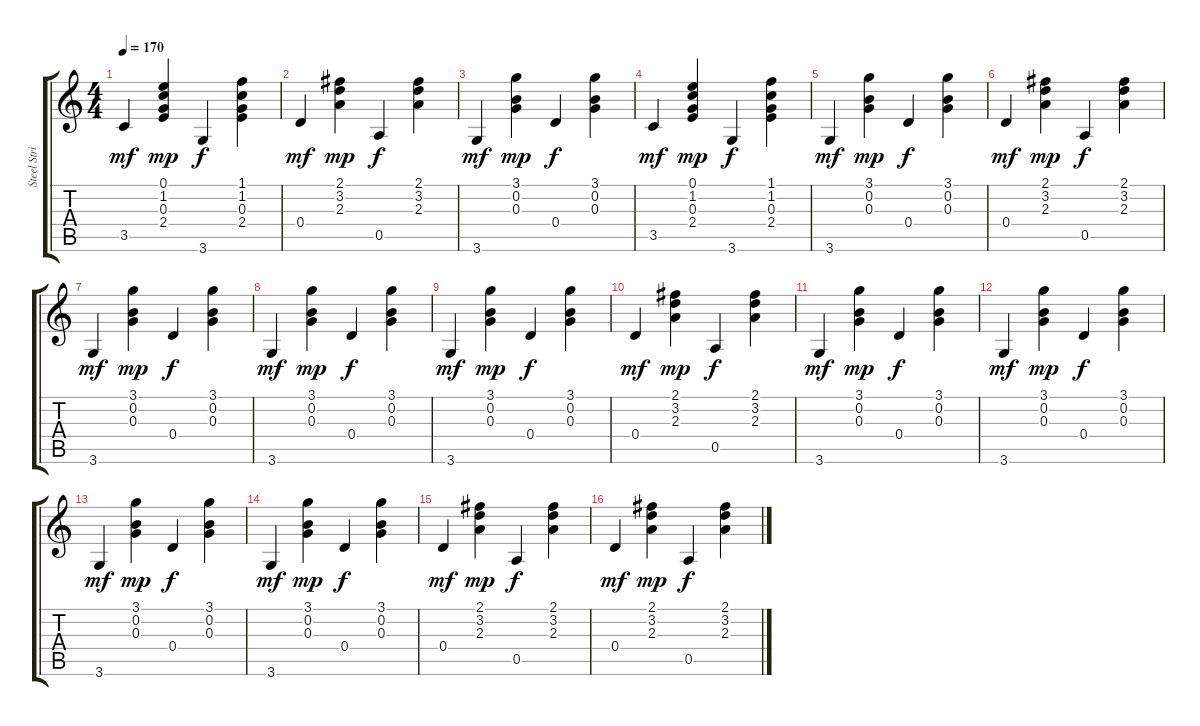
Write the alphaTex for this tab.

\track ("Steel String" "Steel Stri") {instrument acousticguitarsteel}
\staff {score tabs}
\tuning (E4 B3 G3 D3 A2 E2) {hide}
\ts (4 4)
\tempo 170
\clef g2
\ks c
3.5.4{dy mf} (0.1 1.2 0.3 2.4).4{dy mp} 3.6.4{dy f} (1.1 1.2 0.3 2.4).4 |
0.4.4{dy mf} (2.1 3.2 2.3).4{dy mp} 0.5.4{dy f} (2.1 3.2 2.3).4 |
3.6.4{dy mf} (3.1 0.2 0.3).4{dy mp} 0.4.4{dy f} (3.1 0.2 0.3).4 |
3.5.4{dy mf} (0.1 1.2 0.3 2.4).4{dy mp} 3.6.4{dy f} (1.1 1.2 0.3 2.4).4 |
3.6.4{dy mf} (3.1 0.2 0.3).4{dy mp} 0.4.4{dy f} (3.1 0.2 0.3).4 |
0.4.4{dy mf} (2.1 3.2 2.3).4{dy mp} 0.5.4{dy f} (2.1 3.2 2.3).4 |
3.6.4{dy mf} (3.1 0.2 0.3).4{dy mp} 0.4.4{dy f} (3.1 0.2 0.3).4 |
3.6.4{dy mf} (3.1 0.2 0.3).4{dy mp} 0.4.4{dy f} (3.1 0.2 0.3).4 |
3.6.4{dy mf} (3.1 0.2 0.3).4{dy mp} 0.4.4{dy f} (3.1 0.2 0.3).4 |
0.4.4{dy mf} (2.1 3.2 2.3).4{dy mp} 0.5.4{dy f} (2.1 3.2 2.3).4 |
3.6.4{dy mf} (3.1 0.2 0.3).4{dy mp} 0.4.4{dy f} (3.1 0.2 0.3).4 |
3.6.4{dy mf} (3.1 0.2 0.3).4{dy mp} 0.4.4{dy f} (3.1 0.2 0.3).4 |
3.6.4{dy mf} (3.1 0.2 0.3).4{dy mp} 0.4.4{dy f} (3.1 0.2 0.3).4 |
3.6.4{dy mf} (3.1 0.2 0.3).4{dy mp} 0.4.4{dy f} (3.1 0.2 0.3).4 |
0.4.4{dy mf} (2.1 3.2 2.3).4{dy mp} 0.5.4{dy f} (2.1 3.2 2.3).4 |
0.4.4{dy mf} (2.1 3.2 2.3).4{dy mp} 0.5.4{dy f} (2.1 3.2 2.3).4
